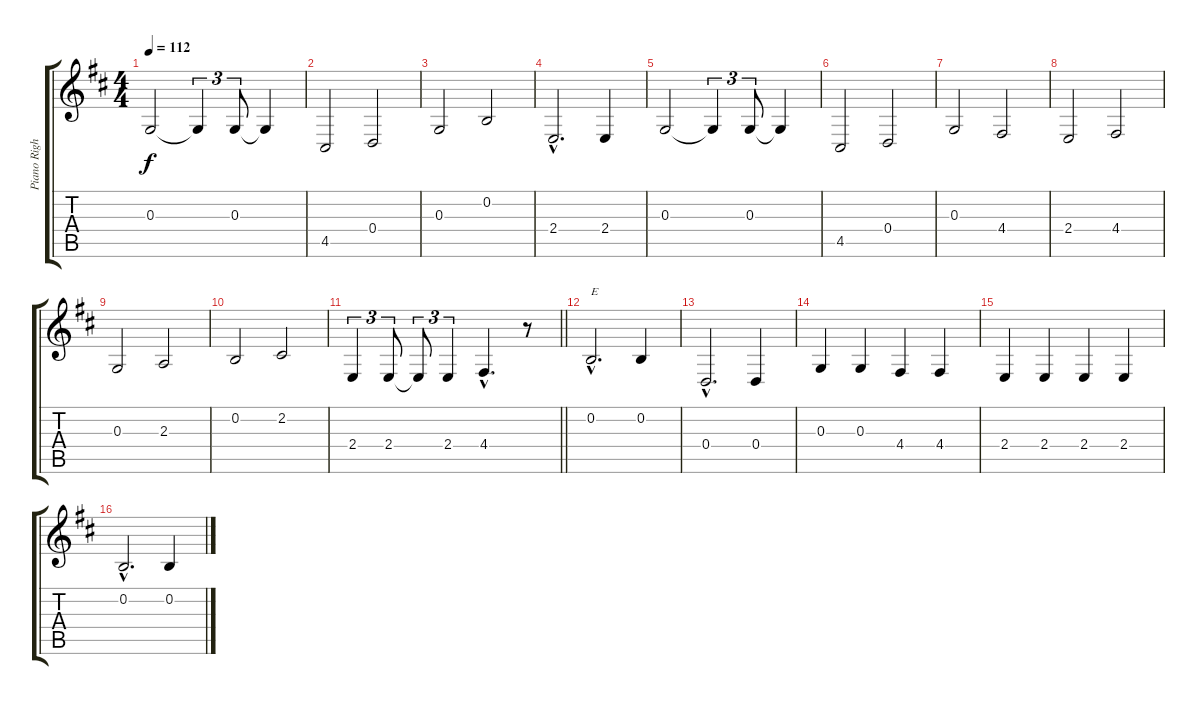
\track ("Piano Right Hand" "Piano Righ") {instrument acousticgrandpiano}
\staff {score tabs}
\tuning (E4 B3 G3 D3 A2 E2) {hide}
\ts (4 4)
\tempo 112
\clef g2
\ks d
0.3.2{dy f} 0.3{t}.4{tu (3 2)} 0.3.8{tu (3 2)} 0.3{t}.4 |
4.5.2 0.4.2 |
0.3.2 0.2.2 |
2.4{hac}.2{d} 2.4.4 |
0.3.2 0.3{t}.4{tu (3 2)} 0.3.8{tu (3 2)} 0.3{t}.4 |
4.5.2 0.4.2 |
0.3.2 4.4.2 |
2.4.2 4.4.2 |
0.3.2 2.3.2 |
0.2.2 2.2.2 |
\barLineRight lightlight
2.4.4{tu (3 2)} 2.4.8{tu (3 2)} 2.4{t}.8{tu (3 2)} 2.4.4{tu (3 2)} 4.4{hac}.4{d} r.8 |
0.2{hac}.2{d txt "E"} 0.2.4 |
0.4{hac}.2{d} 0.4.4 |
0.3.4 0.3.4 4.4.4 4.4.4 |
2.4.4 2.4.4 2.4.4 2.4.4 |
0.2{hac}.2{d} 0.2.4
